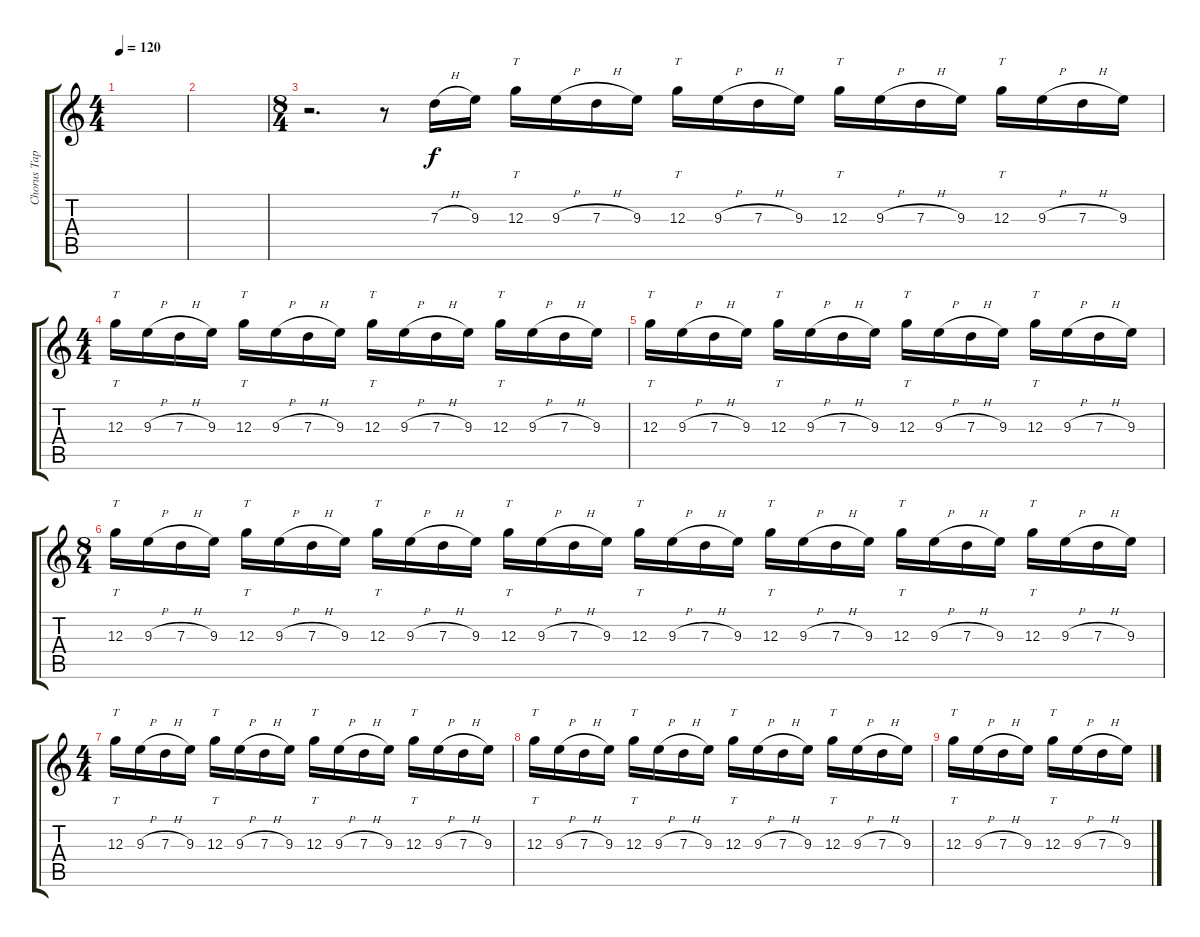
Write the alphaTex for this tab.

\track ("Chorus Tap + Melodie" "Chorus Tap") {instrument overdrivenguitar}
\staff {score tabs}
\tuning (E4 B3 G3 D3 A2 E2) {hide}
\ts (4 4)
\tempo 120
\clef g2
\ks c
|
|
\ts (8 4)
r.2{d} r.8 7.3{h}.16 9.3.16 12.3.16{tt} 9.3{h}.16 7.3{h}.16 9.3.16 12.3.16{tt} 9.3{h}.16 7.3{h}.16 9.3.16 12.3.16{tt} 9.3{h}.16 7.3{h}.16 9.3.16 12.3.16{tt} 9.3{h}.16 7.3{h}.16 9.3.16 |
\ts (4 4)
12.3.16{tt} 9.3{h}.16 7.3{h}.16 9.3.16 12.3.16{tt} 9.3{h}.16 7.3{h}.16 9.3.16 12.3.16{tt} 9.3{h}.16 7.3{h}.16 9.3.16 12.3.16{tt} 9.3{h}.16 7.3{h}.16 9.3.16 |
12.3.16{tt} 9.3{h}.16 7.3{h}.16 9.3.16 12.3.16{tt} 9.3{h}.16 7.3{h}.16 9.3.16 12.3.16{tt} 9.3{h}.16 7.3{h}.16 9.3.16 12.3.16{tt} 9.3{h}.16 7.3{h}.16 9.3.16 |
\ts (8 4)
12.3.16{tt} 9.3{h}.16 7.3{h}.16 9.3.16 12.3.16{tt} 9.3{h}.16 7.3{h}.16 9.3.16 12.3.16{tt} 9.3{h}.16 7.3{h}.16 9.3.16 12.3.16{tt} 9.3{h}.16 7.3{h}.16 9.3.16 12.3.16{tt} 9.3{h}.16 7.3{h}.16 9.3.16 12.3.16{tt} 9.3{h}.16 7.3{h}.16 9.3.16 12.3.16{tt} 9.3{h}.16 7.3{h}.16 9.3.16 12.3.16{tt} 9.3{h}.16 7.3{h}.16 9.3.16 |
\ts (4 4)
12.3.16{tt} 9.3{h}.16 7.3{h}.16 9.3.16 12.3.16{tt} 9.3{h}.16 7.3{h}.16 9.3.16 12.3.16{tt} 9.3{h}.16 7.3{h}.16 9.3.16 12.3.16{tt} 9.3{h}.16 7.3{h}.16 9.3.16 |
12.3.16{tt} 9.3{h}.16 7.3{h}.16 9.3.16 12.3.16{tt} 9.3{h}.16 7.3{h}.16 9.3.16 12.3.16{tt} 9.3{h}.16 7.3{h}.16 9.3.16 12.3.16{tt} 9.3{h}.16 7.3{h}.16 9.3.16 |
12.3.16{tt} 9.3{h}.16 7.3{h}.16 9.3.16 12.3.16{tt} 9.3{h}.16 7.3{h}.16 9.3.16
